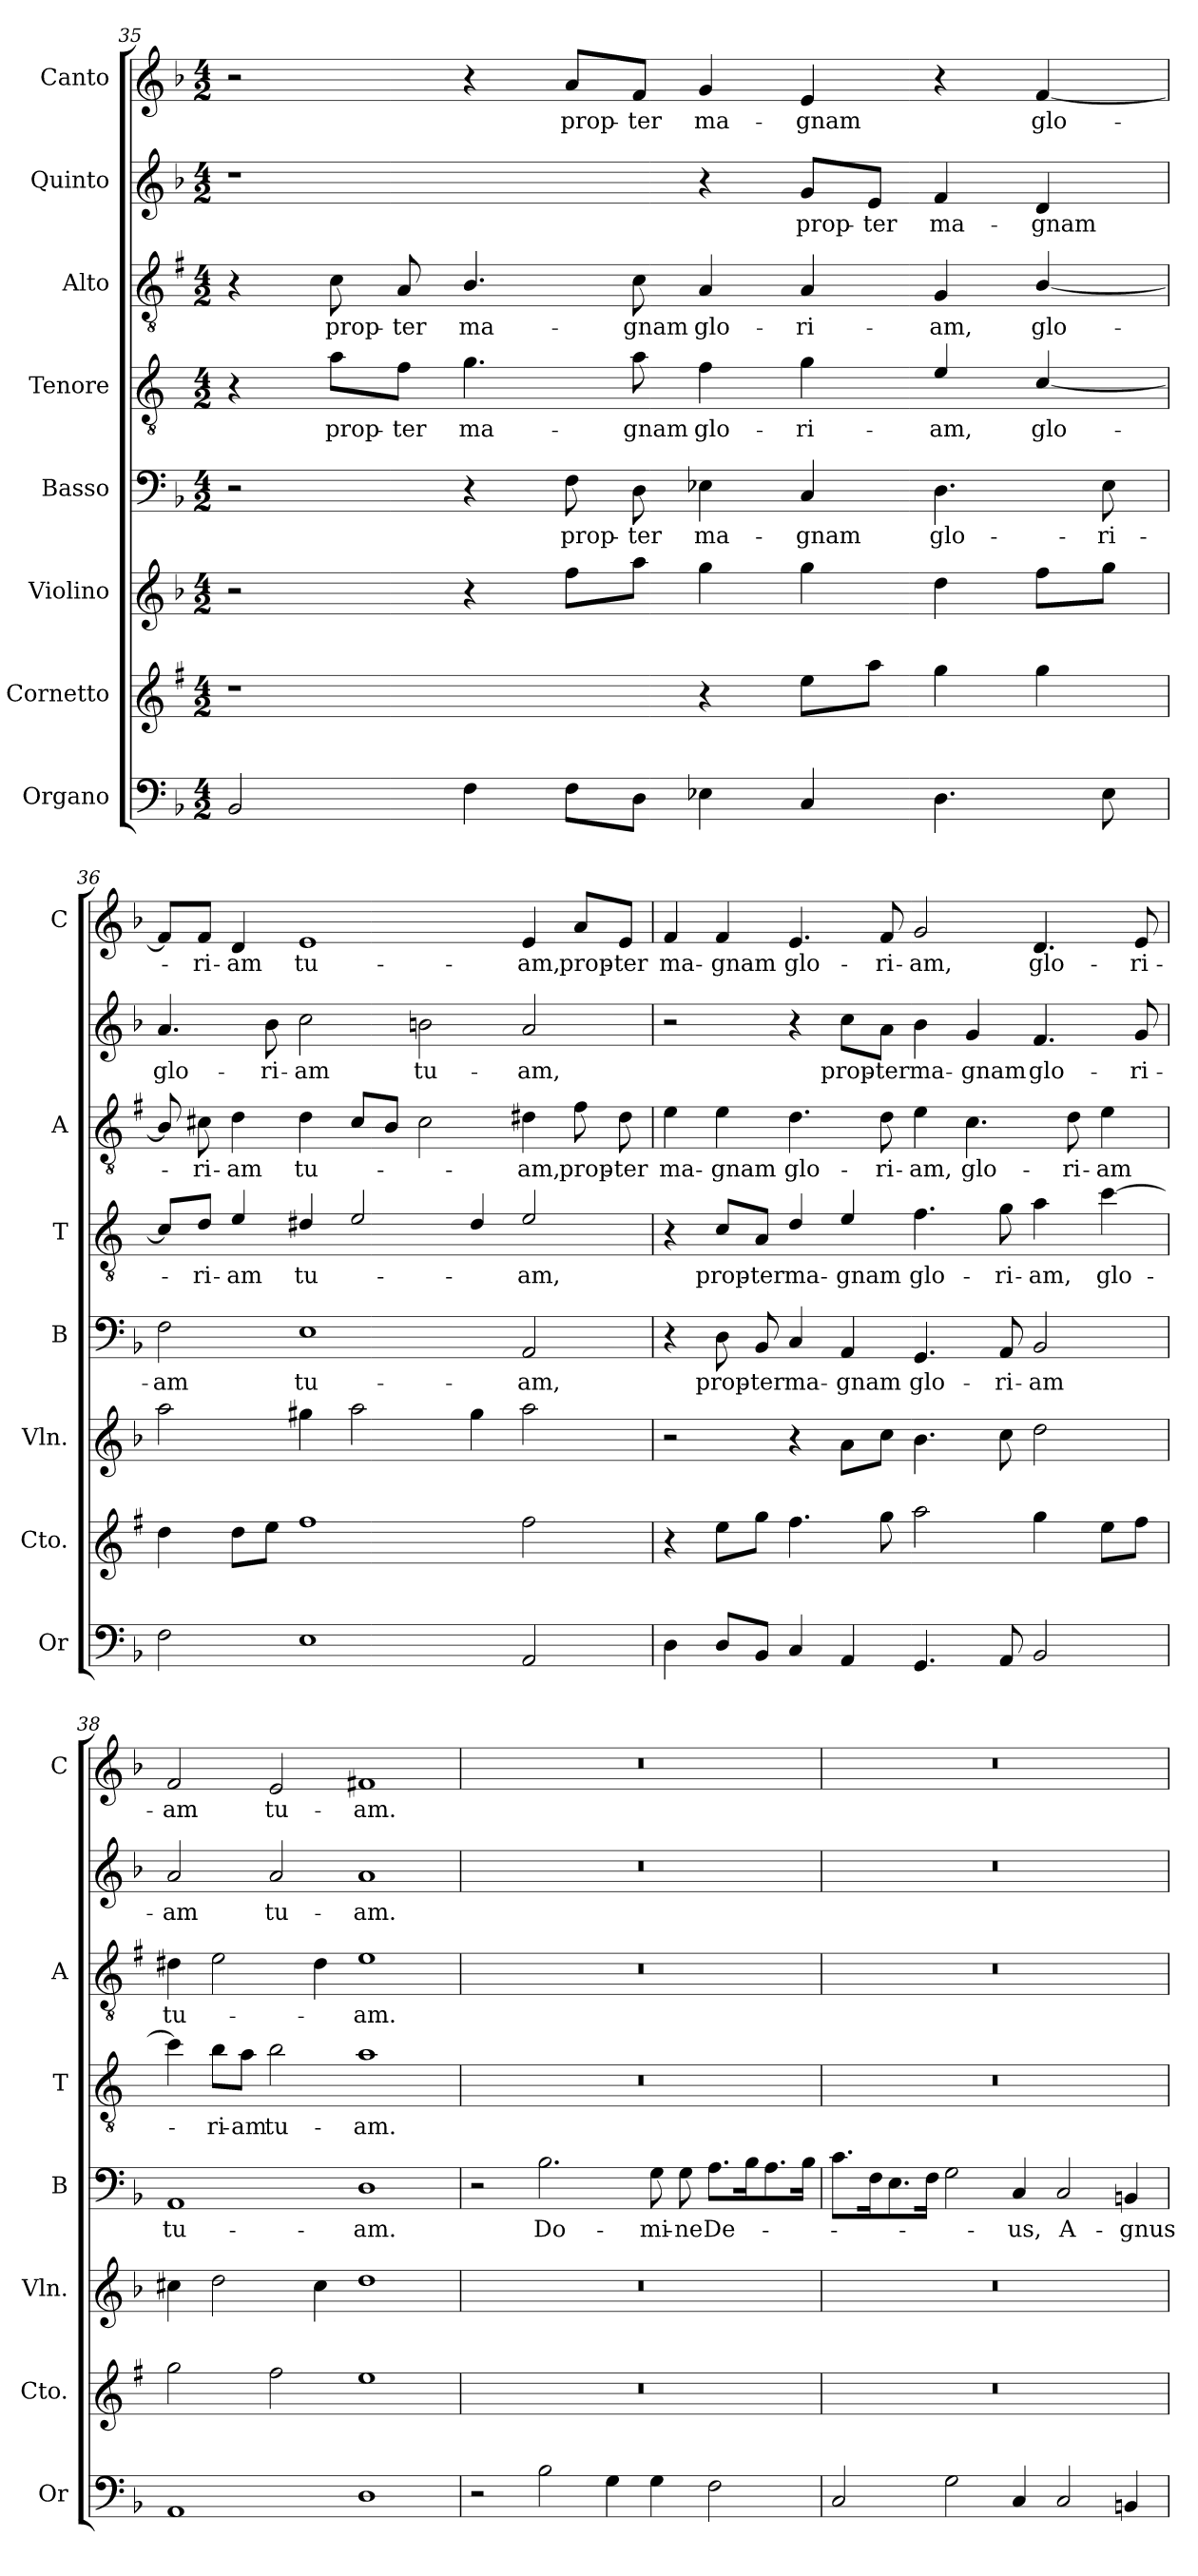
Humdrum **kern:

**kern	**kern	**kern	**kern	**text	**kern	**text	**kern	**text	**kern	**text	**kern	**text
*part8	*part7	*part6	*part5	*part5	*part4	*part4	*part3	*part3	*part2	*part2	*part1	*part1
*staff8	*staff7	*staff6	*staff5	*staff5	*staff4	*staff4	*staff3	*staff3	*staff2	*staff2	*staff1	*staff1
*I"Organo	*I"Cornetto	*I"Violino	*I"Basso	*	*I"Tenore	*	*I"Alto	*	*I"Quinto	*	*I"Canto	*
*I'Or	*I'Cto.	*I'Vln.	*I'B	*	*I'T	*	*I'A	*	*	*	*I'C	*
!!LO:LB:g=z
*clefF4	*clefG2	*clefG2	*clefF4	*	*clefGv2	*	*clefGv2	*	*clefG2	*	*clefG2	*
*	*ITrd1c2	*	*	*	*ITrd4c7	*	*ITrd1c2	*	*	*	*	*
*k[b-]	*k[b-]	*k[b-]	*k[b-]	*	*k[b-]	*	*k[b-]	*	*k[b-]	*	*k[b-]	*
*F:	*F:	*F:	*F:	*	*F:	*	*F:	*	*F:	*	*F:	*
*M4/2	*M4/2	*M4/2	*M4/2	*	*M4/2	*	*M4/2	*	*M4/2	*	*M4/2	*
=35	=35	=35	=35	=35	=35	=35	=35	=35	=35	=35	=35	=35
2BB-/	1r	2r	2r	.	4r	.	4r	.	1r	.	2r	.
!	!	!	!	!	!	!LO:LY:b	!	!LO:LY:b	!	!	!	!
.	.	.	.	.	8d\L	prop-	8B-\	prop-	.	.	.	.
!	!	!	!	!	!	!LO:LY:b	!	!LO:LY:b	!	!	!	!
.	.	.	.	.	8B-\J	-ter	8G/	-ter	.	.	.	.
!	!	!	!	!	!	!LO:LY:b	!	!LO:LY:b	!	!	!	!
4F\	.	4r	4r	.	4.c\	ma-	4.A/	ma-	.	.	4r	.
!	!	!	!	!LO:LY:b	!	!	!	!	!	!	!	!LO:LY:b
8F\L	.	8ff\L	8F\	prop-	.	.	.	.	.	.	8a/L	prop-
!	!	!	!	!LO:LY:b	!	!LO:LY:b	!	!LO:LY:b	!	!	!	!LO:LY:b
8D\J	.	8aa\J	8D\	-ter	8d\	-gnam	8B-\	-gnam	.	.	8f/J	-ter
!	!	!	!	!LO:LY:b	!	!LO:LY:b	!	!LO:LY:b	!	!	!	!LO:LY:b
4E-X\	4r	4gg\	4E-X\	ma-	4B-\	glo-	4G/	glo-	4r	.	4g/	ma-
!	!	!	!	!LO:LY:b	!	!LO:LY:b	!	!LO:LY:b	!	!LO:LY:b	!	!LO:LY:b
4C/	8dd\L	4gg\	4C/	-gnam	4c\	-ri-	4G/	-ri-	8g/L	prop-	4e/	-gnam
!	!	!	!	!	!	!	!	!	!	!LO:LY:b	!	!
.	8gg\J	.	.	.	.	.	.	.	8e/J	-ter	.	.
!	!	!	!	!LO:LY:b	!	!LO:LY:b	!	!LO:LY:b	!	!LO:LY:b	!	!
4.D\	4ff\	4dd\	4.D\	glo-	4A/	-am,	4F/	-am,	4f/	ma-	4r	.
!	!	!	!	!	!	!LO:LY:b	!	!LO:LY:b	!	!LO:LY:b	!	!LO:LY:b
.	4ff\	8ff\L	.	.	[4F/	glo-	[4A/	glo-	4d/	-gnam	[4f/	glo-
!	!	!	!	!LO:LY:b	!	!	!	!	!	!	!	!
8E-\	.	8gg\J	8E-\	-ri-	.	.	.	.	.	.	.	.
=36	=36	=36	=36	=36	=36	=36	=36	=36	=36	=36	=36	=36
!	!	!	!	!LO:LY:b	!	!	!	!	!	!LO:LY:b	!	!
2F\	4cc\	2aa\	2F\	-am	8F/L]	.	8A/]	.	4.a/	glo-	8f/L]	.
!	!	!	!	!	!	!LO:LY:b	!	!LO:LY:b	!	!	!	!LO:LY:b
.	.	.	.	.	8G/J	-ri-	8Bn\	-ri-	.	.	8f/J	-ri-
!	!	!	!	!	!	!LO:LY:b	!	!LO:LY:b	!	!	!	!LO:LY:b
.	8cc\L	.	.	.	4A/	-am	4c\	-am	.	.	4d/	-am
!	!	!	!	!	!	!	!	!	!	!LO:LY:b	!	!
.	8dd\J	.	.	.	.	.	.	.	8b-\	-ri-	.	.
!	!	!	!	!LO:LY:b	!	!LO:LY:b	!	!LO:LY:b	!	!LO:LY:b	!	!LO:LY:b
1E	1ee	4gg#X\	1E	tu-	4G#X/	tu-	4c\	tu-	2cc\	-am	1e	tu-
.	.	2aa\	.	.	2A/	.	8B/L	.	.	.	.	.
.	.	.	.	.	.	.	8A/J	.	.	.	.	.
!	!	!	!	!	!	!	!	!	!	!LO:LY:b	!	!
.	.	.	.	.	.	.	2B\	.	2bn\	tu-	.	.
.	.	4gg#\	.	.	4G#/	.	.	.	.	.	.	.
!	!	!	!	!LO:LY:b	!	!LO:LY:b	!	!LO:LY:b	!	!LO:LY:b	!	!LO:LY:b
2AA/	2ee\	2aa\	2AA/	-am,	2A/	-am,	4c#X\	-am,	2a/	-am,	4e/	-am,
!	!	!	!	!	!	!	!	!LO:LY:b	!	!	!	!LO:LY:b
.	.	.	.	.	.	.	8e\	prop-	.	.	8a/L	prop-
!	!	!	!	!	!	!	!	!LO:LY:b	!	!	!	!LO:LY:b
.	.	.	.	.	.	.	8c#\	-ter	.	.	8e/J	-ter
!!LO:PB:g=z
=37	=37	=37	=37	=37	=37	=37	=37	=37	=37	=37	=37	=37
!	!	!	!	!	!	!	!	!LO:LY:b	!	!	!	!LO:LY:b
4D\	4r	2r	4r	.	4r	.	4d\	ma-	2r	.	4f/	ma-
!	!	!	!	!LO:LY:b	!	!LO:LY:b	!	!LO:LY:b	!	!	!	!LO:LY:b
8D/L	8dd\L	.	8D\	prop-	8F/L	prop-	4d\	-gnam	.	.	4f/	-gnam
!	!	!	!	!LO:LY:b	!	!LO:LY:b	!	!	!	!	!	!
8BB-/J	8ff\J	.	8BB-/	-ter	8D/J	-ter	.	.	.	.	.	.
!	!	!	!	!LO:LY:b	!	!LO:LY:b	!	!LO:LY:b	!	!	!	!LO:LY:b
4C/	4.ee\	4r	4C/	ma-	4G/	ma-	4.c\	glo-	4r	.	4.e/	glo-
!	!	!	!	!LO:LY:b	!	!LO:LY:b	!	!	!	!LO:LY:b	!	!
4AA/	.	8a\L	4AA/	-gnam	4A/	-gnam	.	.	8cc\L	prop-	.	.
!	!	!	!	!	!	!	!	!LO:LY:b	!	!LO:LY:b	!	!LO:LY:b
.	8ff\	8cc\J	.	.	.	.	8c\	-ri-	8a\J	-ter	8f/	-ri-
!	!	!	!	!LO:LY:b	!	!LO:LY:b	!	!LO:LY:b	!	!LO:LY:b	!	!LO:LY:b
4.GG/	2gg\	4.b-\	4.GG/	glo-	4.B-\	glo-	4d\	-am,	4b-\	ma-	2g/	-am,
!	!	!	!	!	!	!	!	!LO:LY:b	!	!LO:LY:b	!	!
.	.	.	.	.	.	.	4.B-\	glo-	4g/	-gnam	.	.
!	!	!	!	!LO:LY:b	!	!LO:LY:b	!	!	!	!	!	!
8AA/	.	8cc\	8AA/	-ri-	8c\	-ri-	.	.	.	.	.	.
!	!	!	!	!LO:LY:b	!	!LO:LY:b	!	!	!	!LO:LY:b	!	!LO:LY:b
2BB-/	4ff\	2dd\	2BB-/	-am	4d\	-am,	.	.	4.f/	glo-	4.d/	glo-
!	!	!	!	!	!	!	!	!LO:LY:b	!	!	!	!
.	.	.	.	.	.	.	8c\	-ri-	.	.	.	.
!	!	!	!	!	!	!LO:LY:b	!	!LO:LY:b	!	!	!	!
.	8dd\L	.	.	.	[4f\	glo-	4d\	-am	.	.	.	.
!	!	!	!	!	!	!	!	!	!	!LO:LY:b	!	!LO:LY:b
.	8ee\J	.	.	.	.	.	.	.	8g/	-ri-	8e/	-ri-
=38	=38	=38	=38	=38	=38	=38	=38	=38	=38	=38	=38	=38
!	!	!	!	!LO:LY:b	!	!	!	!LO:LY:b	!	!LO:LY:b	!	!LO:LY:b
1AA	2ff\	4cc#X\	1AA	tu-	4f\]	.	4c#X\	tu-	2a/	-am	2f/	-am
!	!	!	!	!	!	!LO:LY:b	!	!	!	!	!	!
.	.	2dd\	.	.	8e\L	-ri-	2d\	.	.	.	.	.
!	!	!	!	!	!	!LO:LY:b	!	!	!	!	!	!
.	.	.	.	.	8d\J	-am	.	.	.	.	.	.
!	!	!	!	!	!	!LO:LY:b	!	!	!	!LO:LY:b	!	!LO:LY:b
.	2ee\	.	.	.	2e\	tu-	.	.	2a/	tu-	2e/	tu-
.	.	4cc#\	.	.	.	.	4c#\	.	.	.	.	.
!	!	!	!	!LO:LY:b	!	!LO:LY:b	!	!LO:LY:b	!	!LO:LY:b	!	!LO:LY:b
1D	1dd	1dd	1D	-am.	1d	-am.	1d	-am.	1a	-am.	1f#X	-am.
!!LO:LB:g=z
=39	=39	=39	=39	=39	=39	=39	=39	=39	=39	=39	=39	=39
2r	0r	0r	2r	.	0r	.	0r	.	0r	.	0r	.
!	!	!	!	!LO:LY:b	!	!	!	!	!	!	!	!
2B-\	.	.	2.B-\	Do-	.	.	.	.	.	.	.	.
4G\	.	.	.	.	.	.	.	.	.	.	.	.
!	!	!	!	!LO:LY:b	!	!	!	!	!	!	!	!
4G\	.	.	8G\	-mi-	.	.	.	.	.	.	.	.
!	!	!	!	!LO:LY:b	!	!	!	!	!	!	!	!
.	.	.	8G\	-ne	.	.	.	.	.	.	.	.
!	!	!	!	!LO:LY:b	!	!	!	!	!	!	!	!
2F\	.	.	8.A\L	De-	.	.	.	.	.	.	.	.
.	.	.	16B-\k	.	.	.	.	.	.	.	.	.
.	.	.	8.A\	.	.	.	.	.	.	.	.	.
.	.	.	16B-\Jk	.	.	.	.	.	.	.	.	.
=40	=40	=40	=40	=40	=40	=40	=40	=40	=40	=40	=40	=40
2C/	0r	0r	8.c\L	.	0r	.	0r	.	0r	.	0r	.
.	.	.	16F\k	.	.	.	.	.	.	.	.	.
.	.	.	8.E\	.	.	.	.	.	.	.	.	.
.	.	.	16F\Jk	.	.	.	.	.	.	.	.	.
2G\	.	.	2G\	.	.	.	.	.	.	.	.	.
!	!	!	!	!LO:LY:b	!	!	!	!	!	!	!	!
4C/	.	.	4C/	-us,	.	.	.	.	.	.	.	.
!	!	!	!	!LO:LY:b	!	!	!	!	!	!	!	!
2C/	.	.	2C/	A-	.	.	.	.	.	.	.	.
!	!	!	!	!LO:LY:b	!	!	!	!	!	!	!	!
4BBn/	.	.	4BBn/	-gnus	.	.	.	.	.	.	.	.
=	=	=	=	=	=	=	=	=	=	=	=	=
*-	*-	*-	*-	*-	*-	*-	*-	*-	*-	*-	*-	*-
